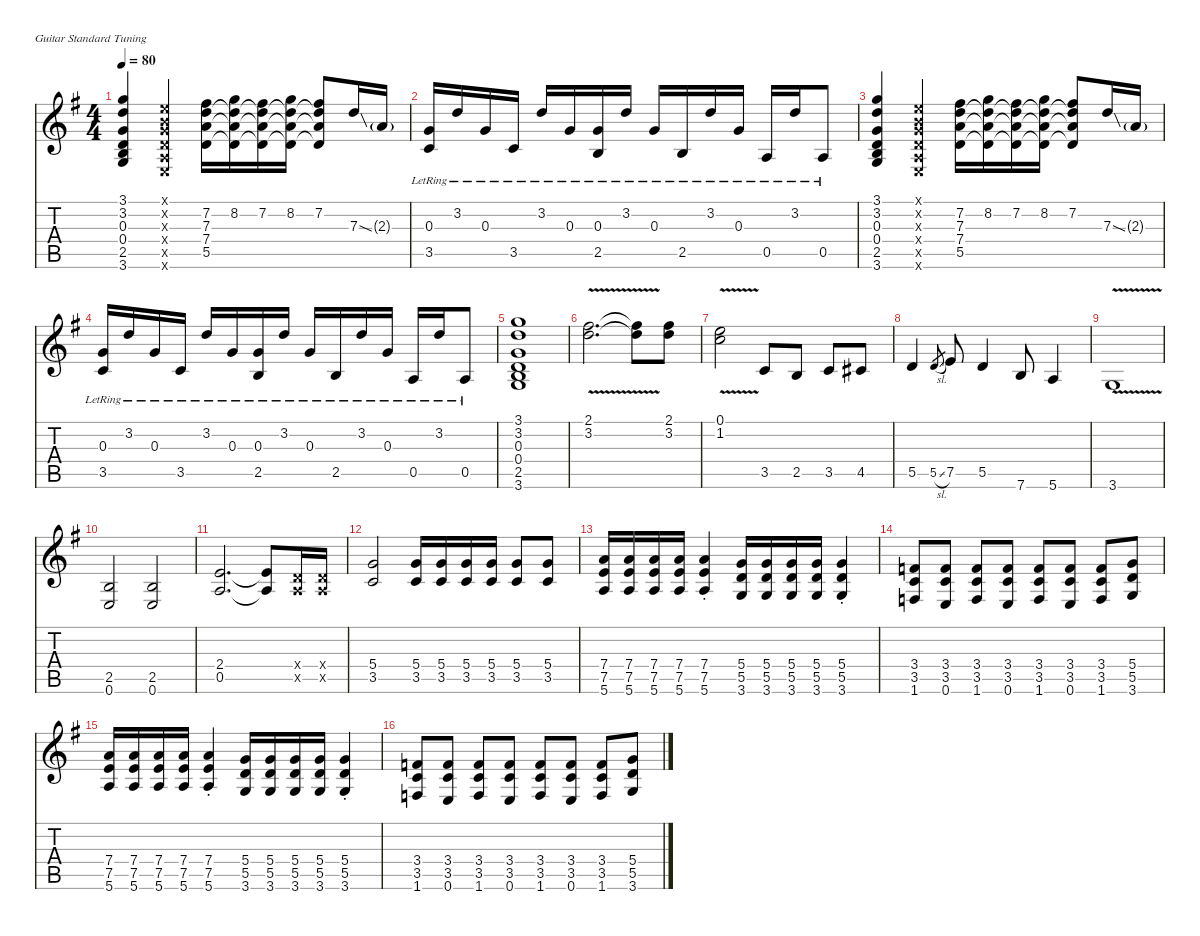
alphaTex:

\defaultSystemsLayout 4
\hideDynamics
\bracketExtendMode nobrackets
\singleTrackTrackNamePolicy hidden
\multiTrackTrackNamePolicy hidden
\firstSystemTrackNameMode fullname
\firstSystemTrackNameOrientation horizontal
\otherSystemsTrackNameOrientation horizontal
\track ("Track 2" "dist.guit.") {mute instrument distortionguitar}
\staff {score tabs}
\tuning (E4 B3 G3 D3 A2 E2)
\ts (4 4)
\tempo 80
\clef g2
\ks g
(3.1{acc forcenatural} 3.2{acc forcenatural} 0.3{acc forcenatural} 0.4{acc forcenatural} 2.5{acc forcenatural} 3.6{acc forcenatural}).4{dy f beam Up} (0.1{x acc forcenatural} 0.2{x acc forcenatural} 0.3{x acc forcenatural} 0.4{x acc forcenatural} 0.5{x acc forcenatural} 0.6{x acc forcenatural}).4{beam Up} (7.2{acc #} 7.3{acc forcenatural} 7.4{acc forcenatural} 5.5{acc forcenatural}).16{beam Down} (8.2{acc forcenatural} 7.3{t acc forcenatural} 7.4{t acc forcenatural} 5.5{t acc forcenatural}).16{beam Down} (7.2{acc #} 7.3{t acc forcenatural} 7.4{t acc forcenatural} 5.5{t acc forcenatural}).16{beam Down} (8.2{acc forcenatural} 7.3{t acc forcenatural} 7.4{t acc forcenatural} 5.5{t acc forcenatural}).16{beam Down} (7.2{acc #} 7.3{t acc forcenatural} 7.4{t acc forcenatural} 5.5{t acc forcenatural}).8{beam Up} 7.3{ss acc forcenatural}.16{beam Up} 2.3{g acc forcenatural}.16{dy mf beam Up} |
(0.3{lr acc forcenatural} 3.5{lr acc forcenatural}).16{dy f beam Up} 3.2{lr acc forcenatural}.16{beam Up} 0.3{lr acc forcenatural}.16{beam Up} 3.5{lr acc forcenatural}.16{beam Up} 3.2{lr acc forcenatural}.16{beam Up} 0.3{lr acc forcenatural}.16{beam Up} (0.3{lr acc forcenatural} 2.5{lr acc forcenatural}).16{beam Up} 3.2{lr acc forcenatural}.16{beam Up} 0.3{lr acc forcenatural}.16{beam Up} 2.5{lr acc forcenatural}.16{beam Up} 3.2{lr acc forcenatural}.16{beam Up} 0.3{lr acc forcenatural}.16{beam Up} 0.5{lr acc forcenatural}.16{beam Up} 3.2{lr acc forcenatural}.16{beam Up} 0.5{lr acc forcenatural}.8{beam Up} |
(3.1{acc forcenatural} 3.2{acc forcenatural} 0.3{acc forcenatural} 0.4{acc forcenatural} 2.5{acc forcenatural} 3.6{acc forcenatural}).4{beam Up} (0.1{x acc forcenatural} 0.2{x acc forcenatural} 0.3{x acc forcenatural} 0.4{x acc forcenatural} 0.5{x acc forcenatural} 0.6{x acc forcenatural}).4{beam Up} (7.2{acc #} 7.3{acc forcenatural} 7.4{acc forcenatural} 5.5{acc forcenatural}).16{beam Down} (8.2{acc forcenatural} 7.3{t acc forcenatural} 7.4{t acc forcenatural} 5.5{t acc forcenatural}).16{beam Down} (7.2{acc #} 7.3{t acc forcenatural} 7.4{t acc forcenatural} 5.5{t acc forcenatural}).16{beam Down} (8.2{acc forcenatural} 7.3{t acc forcenatural} 7.4{t acc forcenatural} 5.5{t acc forcenatural}).16{beam Down} (7.2{acc #} 7.3{t acc forcenatural} 7.4{t acc forcenatural} 5.5{t acc forcenatural}).8{beam Up} 7.3{ss acc forcenatural}.16{beam Up} 2.3{g acc forcenatural}.16{dy mf beam Up} |
(0.3{lr acc forcenatural} 3.5{lr acc forcenatural}).16{dy f beam Up} 3.2{lr acc forcenatural}.16{beam Up} 0.3{lr acc forcenatural}.16{beam Up} 3.5{lr acc forcenatural}.16{beam Up} 3.2{lr acc forcenatural}.16{beam Up} 0.3{lr acc forcenatural}.16{beam Up} (0.3{lr acc forcenatural} 2.5{lr acc forcenatural}).16{beam Up} 3.2{lr acc forcenatural}.16{beam Up} 0.3{lr acc forcenatural}.16{beam Up} 2.5{lr acc forcenatural}.16{beam Up} 3.2{lr acc forcenatural}.16{beam Up} 0.3{lr acc forcenatural}.16{beam Up} 0.5{lr acc forcenatural}.16{beam Up} 3.2{lr acc forcenatural}.16{beam Up} 0.5{lr acc forcenatural}.8{beam Up} |
(3.1{acc forcenatural} 3.2{acc forcenatural} 0.3{acc forcenatural} 0.4{acc forcenatural} 2.5{acc forcenatural} 3.6{acc forcenatural}).1{beam Up} |
(2.1{v acc #} 3.2{v acc forcenatural}).2{d beam Down} (2.1{v t acc #} 3.2{v t acc forcenatural}).8{beam Down} (2.1{acc #} 3.2{acc forcenatural}).8{beam Down} |
(0.1{acc forcenatural} 1.2{v acc forcenatural}).2{beam Down} 3.5{acc forcenatural}.8{beam Up} 2.5{acc forcenatural}.8{beam Up} 3.5{acc forcenatural}.8{beam Up} 4.5{acc #}.8{beam Up} |
5.5{acc forcenatural}.4{beam Up} 5.5{sl acc forcenatural}.8{gr dy p beam Up} 7.5{acc forcenatural}.8{dy f beam Up} 5.5{acc forcenatural}.4{beam Up} 7.6{acc forcenatural}.8{beam Up} 5.6{acc forcenatural}.4{beam Up} |
3.6{v acc forcenatural}.1{beam Up} |
(2.5{acc forcenatural} 0.6{acc forcenatural}).2{beam Up} (2.5{acc forcenatural} 0.6{acc forcenatural}).2{beam Up} |
(2.4{acc forcenatural} 0.5{acc forcenatural}).2{d beam Up} (2.4{t acc forcenatural} 0.5{t acc forcenatural}).8{beam Up} (0.4{x acc forcenatural} 0.5{x acc forcenatural}).16{beam Up} (0.4{x acc forcenatural} 0.5{x acc forcenatural}).16{beam Up} |
(5.4{acc forcenatural} 3.5{acc forcenatural}).2{beam Up} (5.4{acc forcenatural} 3.5{acc forcenatural}).16{beam Up} (5.4{acc forcenatural} 3.5{acc forcenatural}).16{beam Up} (5.4{acc forcenatural} 3.5{acc forcenatural}).16{beam Up} (5.4{acc forcenatural} 3.5{acc forcenatural}).16{beam Up} (5.4{acc forcenatural} 3.5{acc forcenatural}).8{beam Up} (5.4{acc forcenatural} 3.5{acc forcenatural}).8{beam Up} |
(7.4{acc forcenatural} 7.5{acc forcenatural} 5.6{acc forcenatural}).16{beam Up} (7.4{acc forcenatural} 7.5{acc forcenatural} 5.6{acc forcenatural}).16{beam Up} (7.4{acc forcenatural} 7.5{acc forcenatural} 5.6{acc forcenatural}).16{beam Up} (7.4{acc forcenatural} 7.5{acc forcenatural} 5.6{acc forcenatural}).16{beam Up} (7.4{st acc forcenatural} 7.5{st acc forcenatural} 5.6{st acc forcenatural}).4{beam Up} (5.4{acc forcenatural} 5.5{acc forcenatural} 3.6{acc forcenatural}).16{beam Up} (5.4{acc forcenatural} 5.5{acc forcenatural} 3.6{acc forcenatural}).16{beam Up} (5.4{acc forcenatural} 5.5{acc forcenatural} 3.6{acc forcenatural}).16{beam Up} (5.4{acc forcenatural} 5.5{acc forcenatural} 3.6{acc forcenatural}).16{beam Up} (5.4{st acc forcenatural} 5.5{st acc forcenatural} 3.6{st acc forcenatural}).4{beam Up} |
(3.4{acc forcenatural} 3.5{acc forcenatural} 1.6{acc forcenatural}).8{beam Up} (3.4{acc forcenatural} 3.5{acc forcenatural} 0.6{acc forcenatural}).8{beam Up} (3.4{acc forcenatural} 3.5{acc forcenatural} 1.6{acc forcenatural}).8{beam Up} (3.4{acc forcenatural} 3.5{acc forcenatural} 0.6{acc forcenatural}).8{beam Up} (3.4{acc forcenatural} 3.5{acc forcenatural} 1.6{acc forcenatural}).8{beam Up} (3.4{acc forcenatural} 3.5{acc forcenatural} 0.6{acc forcenatural}).8{beam Up} (3.4{acc forcenatural} 3.5{acc forcenatural} 1.6{acc forcenatural}).8{beam Up} (5.4{acc forcenatural} 5.5{acc forcenatural} 3.6{acc forcenatural}).8{beam Up} |
(7.4{acc forcenatural} 7.5{acc forcenatural} 5.6{acc forcenatural}).16{beam Up} (7.4{acc forcenatural} 7.5{acc forcenatural} 5.6{acc forcenatural}).16{beam Up} (7.4{acc forcenatural} 7.5{acc forcenatural} 5.6{acc forcenatural}).16{beam Up} (7.4{acc forcenatural} 7.5{acc forcenatural} 5.6{acc forcenatural}).16{beam Up} (7.4{st acc forcenatural} 7.5{st acc forcenatural} 5.6{st acc forcenatural}).4{beam Up} (5.4{acc forcenatural} 5.5{acc forcenatural} 3.6{acc forcenatural}).16{beam Up} (5.4{acc forcenatural} 5.5{acc forcenatural} 3.6{acc forcenatural}).16{beam Up} (5.4{acc forcenatural} 5.5{acc forcenatural} 3.6{acc forcenatural}).16{beam Up} (5.4{acc forcenatural} 5.5{acc forcenatural} 3.6{acc forcenatural}).16{beam Up} (5.4{st acc forcenatural} 5.5{st acc forcenatural} 3.6{st acc forcenatural}).4{beam Up} |
(3.4{acc forcenatural} 3.5{acc forcenatural} 1.6{acc forcenatural}).8{beam Up} (3.4{acc forcenatural} 3.5{acc forcenatural} 0.6{acc forcenatural}).8{beam Up} (3.4{acc forcenatural} 3.5{acc forcenatural} 1.6{acc forcenatural}).8{beam Up} (3.4{acc forcenatural} 3.5{acc forcenatural} 0.6{acc forcenatural}).8{beam Up} (3.4{acc forcenatural} 3.5{acc forcenatural} 1.6{acc forcenatural}).8{beam Up} (3.4{acc forcenatural} 3.5{acc forcenatural} 0.6{acc forcenatural}).8{beam Up} (3.4{acc forcenatural} 3.5{acc forcenatural} 1.6{acc forcenatural}).8{beam Up} (5.4{acc forcenatural} 5.5{acc forcenatural} 3.6{acc forcenatural}).8{beam Up}
